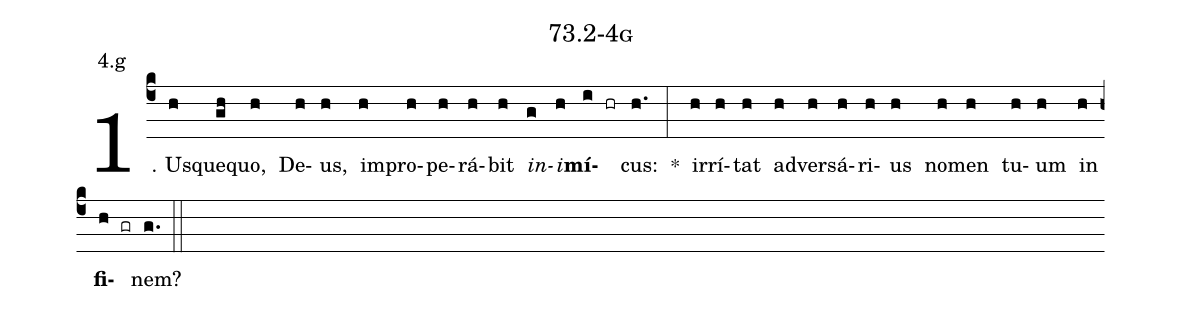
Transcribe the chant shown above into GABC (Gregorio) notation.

name: 73.2-4g;
annotation: 4.g;
%%
(c4)1. Us(h)que(gh)quo,(h) De(h)us,(h) im(h)pro(h)pe(h)rá(h)bit(h) <i>in</i>(g)<i>i</i>(h)<b>mí</b>(i hr)cus:(h.) *(:) ir(h)rí(h)tat(h) ad(h)ver(h)sá(h)ri(h)us(h) no(h)men(h) tu(h)um(h) in(h) <b>fi</b>(h gr)nem?(g.) (::)


%E(h) u(h) o(h) u(h) a(h) e.(g.) (::)
